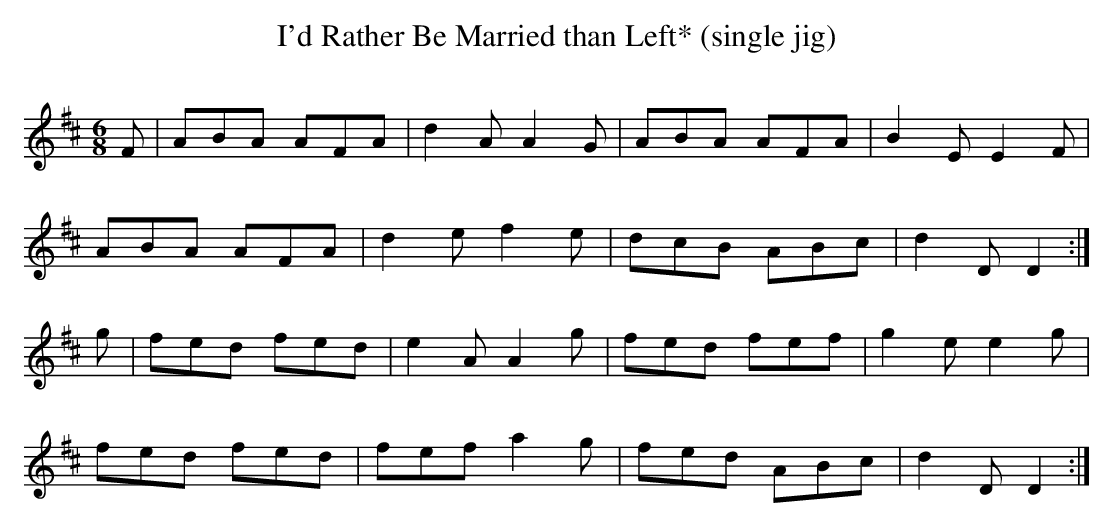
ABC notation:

X:1
T: I'd Rather Be Married than Left* (single jig)
Q: 320
L: 1/8
M: 6/8
K: D
F|ABA AFA|d2A A2G|ABA AFA|B2E E2F|
ABA AFA|d2e f2e|dcB ABc|d2D D2 :|
g|fed fed|e2A A2g|fed fef|g2e e2g|
fed fed|fef a2g|fed ABc|d2D D2 :|
